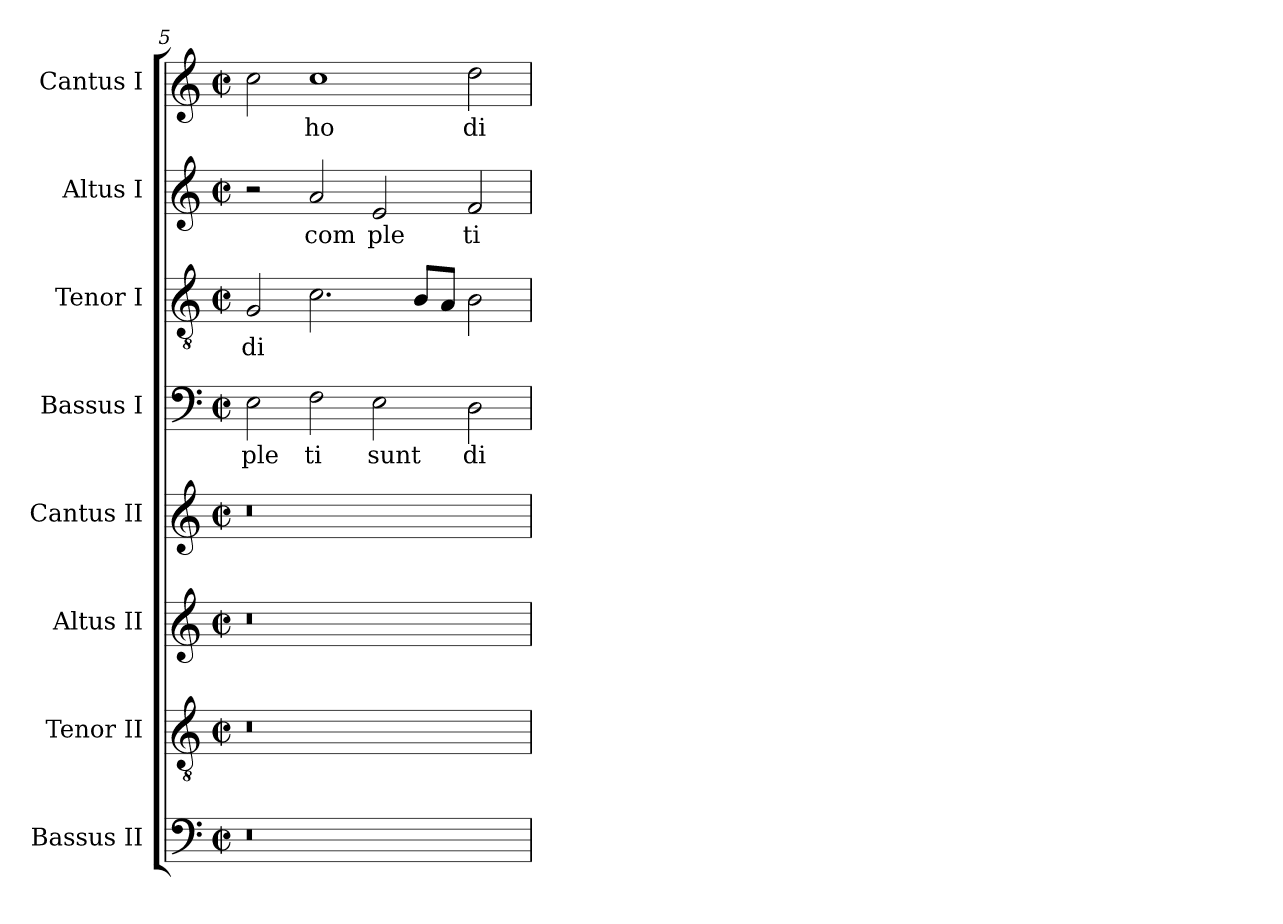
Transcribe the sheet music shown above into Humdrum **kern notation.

**kern	**kern	**kern	**kern	**kern	**text	**kern	**text	**kern	**text	**kern	**text
*part8	*part7	*part6	*part5	*part4	*part4	*part3	*part3	*part2	*part2	*part1	*part1
*staff8	*staff7	*staff6	*staff5	*staff4	*staff4	*staff3	*staff3	*staff2	*staff2	*staff1	*staff1
*I"Bassus II	*I"Tenor II	*I"Altus II	*I"Cantus II	*I"Bassus I	*	*I"Tenor I	*	*I"Altus I	*	*I"Cantus I	*
*clefF4	*clefGv2	*clefG2	*clefG2	*clefF4	*	*clefGv2	*	*clefG2	*	*clefG2	*
*M2/2	*M2/2	*M2/2	*M2/2	*M2/2	*	*M2/2	*	*M2/2	*	*M2/2	*
*met(c|)	*met(c|)	*met(c|)	*met(c|)	*met(c|)	*	*met(c|)	*	*met(c|)	*	*met(c|)	*
=5	=5	=5	=5	=5	=5	=5	=5	=5	=5	=5	=5
!	!	!	!	!	!LO:LY:b:cj	!	!LO:LY:b:cj	!	!	!	!
0r	0r	0r	0r	2E\	ple	2G/	di	2r	.	2cc\	.
!	!	!	!	!	!LO:LY:b:cj	!	!	!	!LO:LY:b:cj	!	!LO:LY:b:cj
.	.	.	.	2F\	ti	2.c\	.	2a/	com	1cc	ho
!	!	!	!	!	!LO:LY:b:cj	!	!	!	!LO:LY:b:cj	!	!
.	.	.	.	2E\	sunt	.	.	2e/	ple	.	.
.	.	.	.	.	.	8B/L	.	.	.	.	.
.	.	.	.	.	.	8A/J	.	.	.	.	.
!	!	!	!	!	!LO:LY:b:cj	!	!	!	!LO:LY:b:cj	!	!LO:LY:b:cj
.	.	.	.	2D\	di	2B\	.	2f/	ti	2dd\	di
=	=	=	=	=	=	=	=	=	=	=	=
*-	*-	*-	*-	*-	*-	*-	*-	*-	*-	*-	*-
